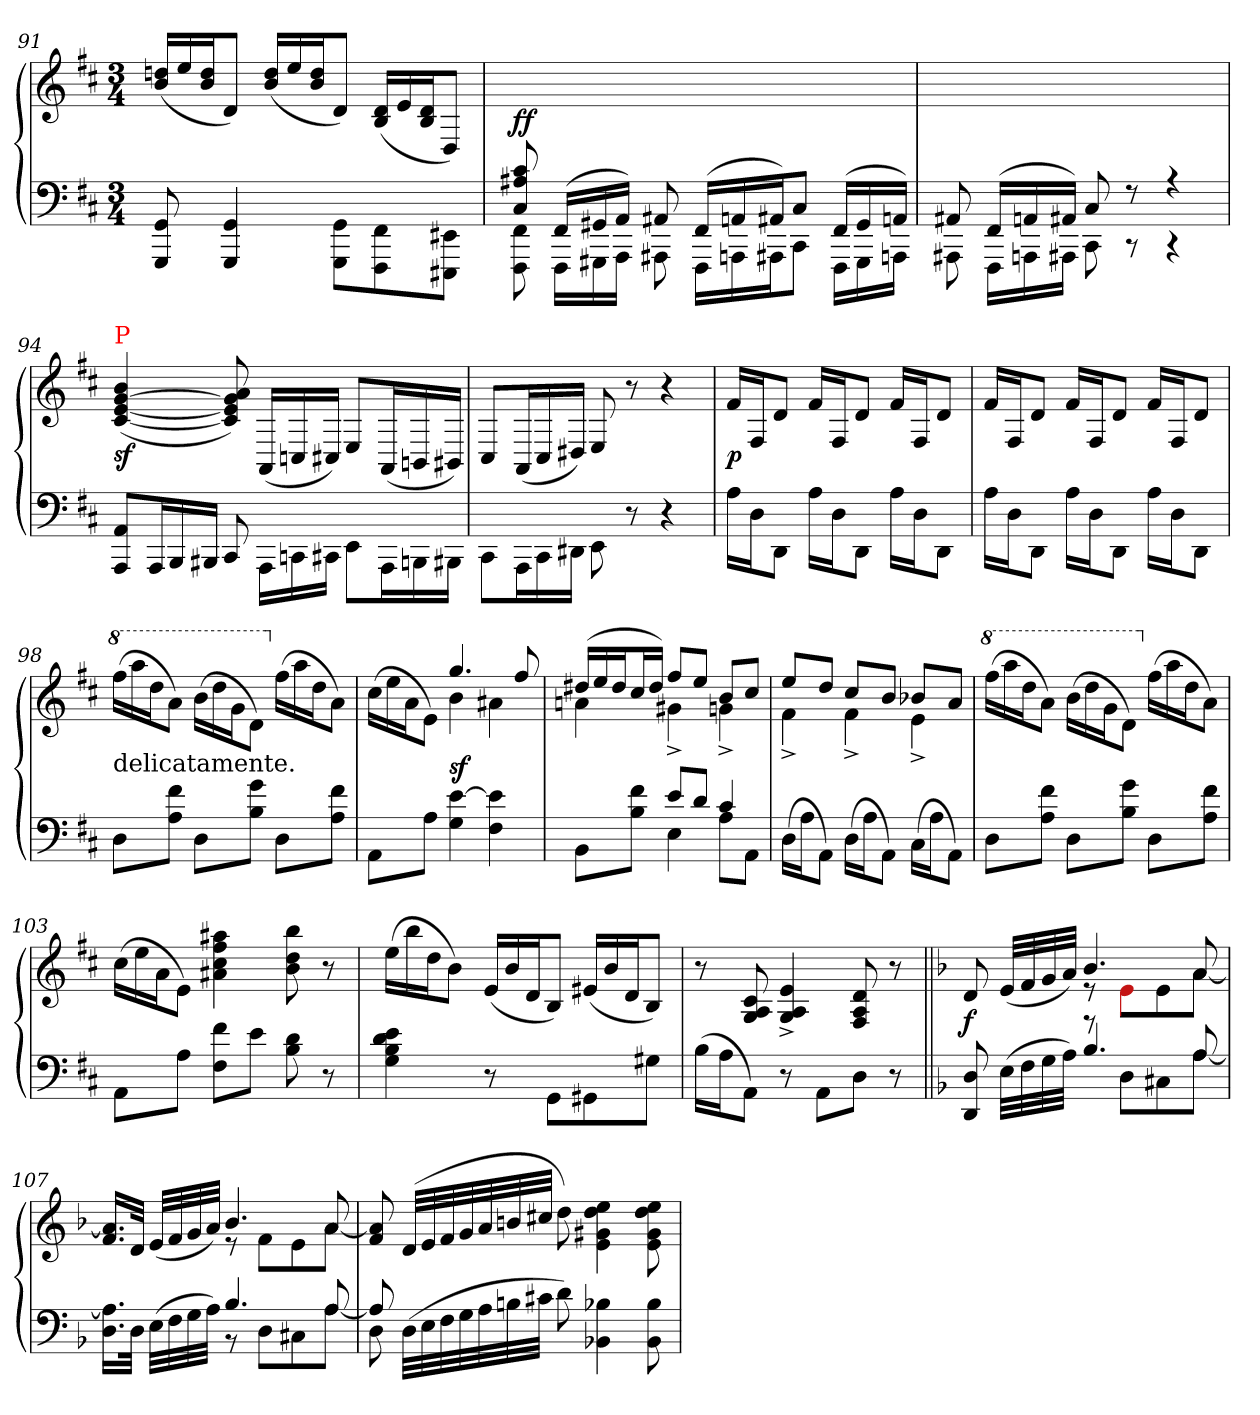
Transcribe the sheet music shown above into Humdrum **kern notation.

**kern	**kern	**dynam
*part1	*part1	*part1
*staff2	*staff1	*staff1/2
*clefF4	*clefG2	*
*k[f#c#]	*k[f#c#]	*
*M3/4	*M3/4	*
*	*Xtuplet	*
=91	=91	=91
8GG 8GGG	(<24ddn/ 24b/LL	.
.	24ee	.
.	24dd 24bJ	.
4GG 4GGG	8dJ)	.
.	(<24dd/ 24b/LL	.
.	24ee	.
.	24dd 24bJ	.
8GG 8GGGL	8dJ)	.
8FF#\ 8FFF#\	(<24d 24BLL	.
.	24e	.
.	24d 24BJ	.
8EE#X\ 8EEE#X\J	8D/J)	.
=92	=92	=92
*^	*	*
8c# 8A#X 8C#	8FF# 8FFF#	2.ryy	ff
*Xtuplet	*	*	*
(>24FF#LL	24FFF#LL	.	.
24GG#X	24GGG#X	.	.
24AAJJ)	24AAAJJ	.	.
8AA#X	8AAA#X	.	.
(>24FF#LL	24FFF#LL	.	.
24AAn	24AAAn	.	.
24AA#XJ)	24AAA#XJ	.	.
8C#J	8CC#J	.	.
(>24FF#LL	24FFF#LL	.	.
24GG#	24GGG#	.	.
24AAnJJ)	24AAAnJJ	.	.
=93	=93	=93	=93
8AA#X	8AAA#X	2.ryy	.
(>24FF#LL	24FFF#LL	.	.
24AAn	24AAAn	.	.
24AA#XJJ)	24AAA#XJJ	.	.
8C#	8CC#	.	.
8r	8rCC	.	.
4r	4rCC	.	.
=94	=94	=94	=94
!	!	!LO:TX:a:color=red:t=P	!
*v	*v	*	*
8AA 8AAAL	(>4b [4g [4e [4c#	sf
24AAAL	.	.
24BBB	.	.
24BBB#XJJ	.	.
8CC#	8a 8g] 8e] 8c#])	.
24AAA\LL	(>24AA/LL	.
24CCn\	24Cn/	.
24CC#X\JJ	24C#X/JJ)	.
8EE\L	8E/L	.
24AAA\L	(>24AA/L	.
24BBBn\	24BBn/	.
24BBB#X\JJ	24BB#X/JJ)	.
=95	=95	=95
8CC#\L	8C#/L	.
24AAA\L	(>24AA/L	.
24CC#\	24C#/	.
24DD#X\JJ	24D#X/JJ)	.
8EE\	8E/	.
8r	8r	.
4r	4r	.
=96	=96	=96
16A\LL	16f#LL	p
16D\J	16F#/J	.
8DDJ	8dJ	.
16A\LL	16f#LL	.
16D\J	16F#/J	.
8DDJ	8dJ	.
16A\LL	16f#LL	.
16D\J	16F#/J	.
8DDJ	8dJ	.
=97	=97	=97
16A\LL	16f#LL	.
16D\J	16F#/J	.
8DDJ	8dJ	.
16A\LL	16f#LL	.
16D\J	16F#/J	.
8DDJ	8dJ	.
16A\LL	16f#LL	.
16D\J	16F#/J	.
8DDJ	8dJ	.
=98	=98	=98
*	*8va	*
!LO:TX:a:t=delicatamente.	!	!
8DL	(>24fff#LL	.
.	24aaa	.
.	24dddJ	.
8f# 8AJ	8aaJ)	.
8DL	(>24bb\LL	.
.	24ddd	.
.	24ggJ	.
8g 8BJ	8ddJ)	.
*	*X8va	*
8DL	(>24ff#LL	.
.	24aa	.
.	24ddJ	.
8f# 8AJ	8aJ)	.
=99	=99	=99
*	*^	*
8AAL	4ryy	(>24cc#\LL	.
.	.	24ee	.
.	.	24aJ	.
8AJ	.	8eJ)	.
[4e 4G	4.gg	4b	sf
4e] 4F#	.	4a#X	.
.	8ff#	.	.
=100	=100	=100	=100
*^	*	*	*
4ryy	8BBL	(>24dd#XLL	4an	.
.	.	24ee	.	.
.	.	24dd#J	.	.
.	8f# 8BJ	16cc#L	.	.
.	.	16dd#JJ)	.	.
8eL	4E	8ff#L	4g#X^<	.
8dJ	.	8eeJ	.	.
4c#	8AL	8bL	4gn^<	.
.	8AAJ	8cc#J	.	.
*v	*v	*	*	*
=101	=101	=101	=101
(>16DLL	8eeL	4f#^<	.
16AJ	.	.	.
8AAJ)	8ddJ	.	.
(>16DLL	8cc#L	4f#^<	.
16AJ	.	.	.
8AAJ)	8bJ	.	.
(>16C#LL	8b-XL	4e^<	.
16AJ	.	.	.
8AAJ)	8aJ	.	.
*	*v	*v	*
=102	=102	=102
*	*8va	*
8DL	(>24fff#LL	.
.	24aaa	.
.	24dddJ	.
8f# 8AJ	8aaJ)	.
8DL	(>24bbLL	.
.	24ddd\	.
.	24ggJ	.
8g 8BJ	8ddJ)	.
*	*X8va	*
8DL	(>24ff#LL	.
.	24aa	.
.	24ddJ	.
8f# 8AJ	8aJ)	.
=103	=103	=103
8AAL	(>24cc#\LL	.
.	24ee	.
.	24aJ	.
8AJ	8eJ)	.
8f# 8F#L	4aa#X 4ff# 4cc# 4a#X	.
8eJ	.	.
8d 8B	8bb 8dd 8b	.
8r	8r	.
=104	=104	=104
4e 4d 4B 4G	(>24eeLL	.
.	24bb	.
.	24ddJ	.
.	8bJ)	.
8r	(<24eLL	.
.	24b	.
.	24dJ	.
8GG\L	8BJ)	.
8GG#X	(<24e#XLL	.
.	24b	.
.	24dJ	.
8G#XJ	8BJ)	.
=105	=105	=105
(>16BLL	8r	.
16AJ	.	.
8AAJ)	8c# 8A 8G	.
8r	4e^ 4A^ 4G^	.
8AA\L	.	.
8D\J	8d/ 8A/ 8F#/	.
8r	8r	.
=106||	=106||	=106||
*k[b-]	*k[b-]	*
*^	*^	*
8ryy	8D 8DD	8d	8ryy	f
(>32E\LLL	8ryy	(<32eLLL	8ryy	.
32F	.	32f	.	.
32G	.	32g	.	.
32AJJJ)	.	32aJJJ)	.	.
8r	4.B-/	4.b-	8re	.
8D\L	.	.	8ReL	.
8C#X	.	.	8e	.
8AJ	[8A/	8a	[8aJ	.
=107	=107	=107	=107	=107
8ryy	16.A] 16.DLL	16.a] 16.fLL	8ryy	.
.	32DJJk	32dJJk	.	.
8ryy	(>32ELLL	(<32eLLL	8ryy	.
.	32F	32f	.	.
.	32G	32g	.	.
.	32AJJJ)	32aJJJ)	.	.
4.B-	8r	4.b-	8re	.
.	8DL	.	8fL	.
.	8C#X	.	8e	.
8A	[8AJ	8a	[8aJ	.
*	*	*v	*v	*
=108	=108	=108	=108
8A]	8D	8a] 8f	.
8ryy	(>56DLLL	(<56dLLL	.
.	56E	56e	.
.	56F	56f	.
.	56G	56g	.
.	56A	56a	.
.	56Bn	56bn	.
.	56c#XJJJ	56cc#XJJJ	.
2ryy	8d)	8dd)	.
.	4B-X 4BB-X	4ee\ 4dd\ 4g#X\ 4e\	.
.	8B- 8BB-	8ee\ 8dd\ 8g#\ 8e\	.
*v	*v	*	*
=	=	=
*-	*-	*-
